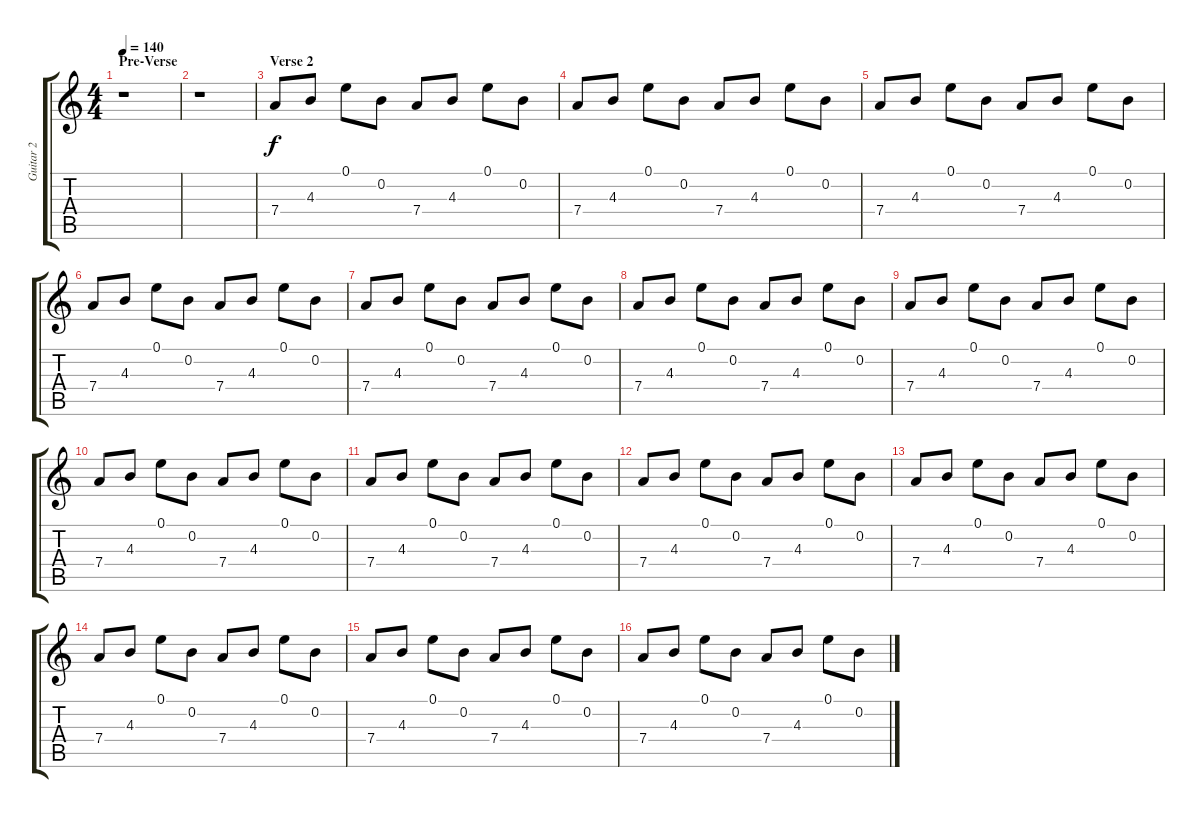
\track ("Guitar 2" "Guitar 2") {instrument electricguitarmuted}
\staff {score tabs}
\tuning (E4 B3 G3 D3 A2 D2) {hide}
\ts (4 4)
\section ("" "Pre-Verse")
\tempo 140
\clef g2
\ks c
r.1{dy f} |
r.1 |
\section ("" "Verse 2")
7.4.8 4.3.8 0.1.8 0.2.8 7.4.8 4.3.8 0.1.8 0.2.8 |
7.4.8 4.3.8 0.1.8 0.2.8 7.4.8 4.3.8 0.1.8 0.2.8 |
7.4.8 4.3.8 0.1.8 0.2.8 7.4.8 4.3.8 0.1.8 0.2.8 |
7.4.8 4.3.8 0.1.8 0.2.8 7.4.8 4.3.8 0.1.8 0.2.8 |
7.4.8 4.3.8 0.1.8 0.2.8 7.4.8 4.3.8 0.1.8 0.2.8 |
7.4.8 4.3.8 0.1.8 0.2.8 7.4.8 4.3.8 0.1.8 0.2.8 |
7.4.8 4.3.8 0.1.8 0.2.8 7.4.8 4.3.8 0.1.8 0.2.8 |
7.4.8 4.3.8 0.1.8 0.2.8 7.4.8 4.3.8 0.1.8 0.2.8 |
7.4.8 4.3.8 0.1.8 0.2.8 7.4.8 4.3.8 0.1.8 0.2.8 |
7.4.8 4.3.8 0.1.8 0.2.8 7.4.8 4.3.8 0.1.8 0.2.8 |
7.4.8 4.3.8 0.1.8 0.2.8 7.4.8 4.3.8 0.1.8 0.2.8 |
7.4.8 4.3.8 0.1.8 0.2.8 7.4.8 4.3.8 0.1.8 0.2.8 |
7.4.8 4.3.8 0.1.8 0.2.8 7.4.8 4.3.8 0.1.8 0.2.8 |
7.4.8 4.3.8 0.1.8 0.2.8 7.4.8 4.3.8 0.1.8 0.2.8
